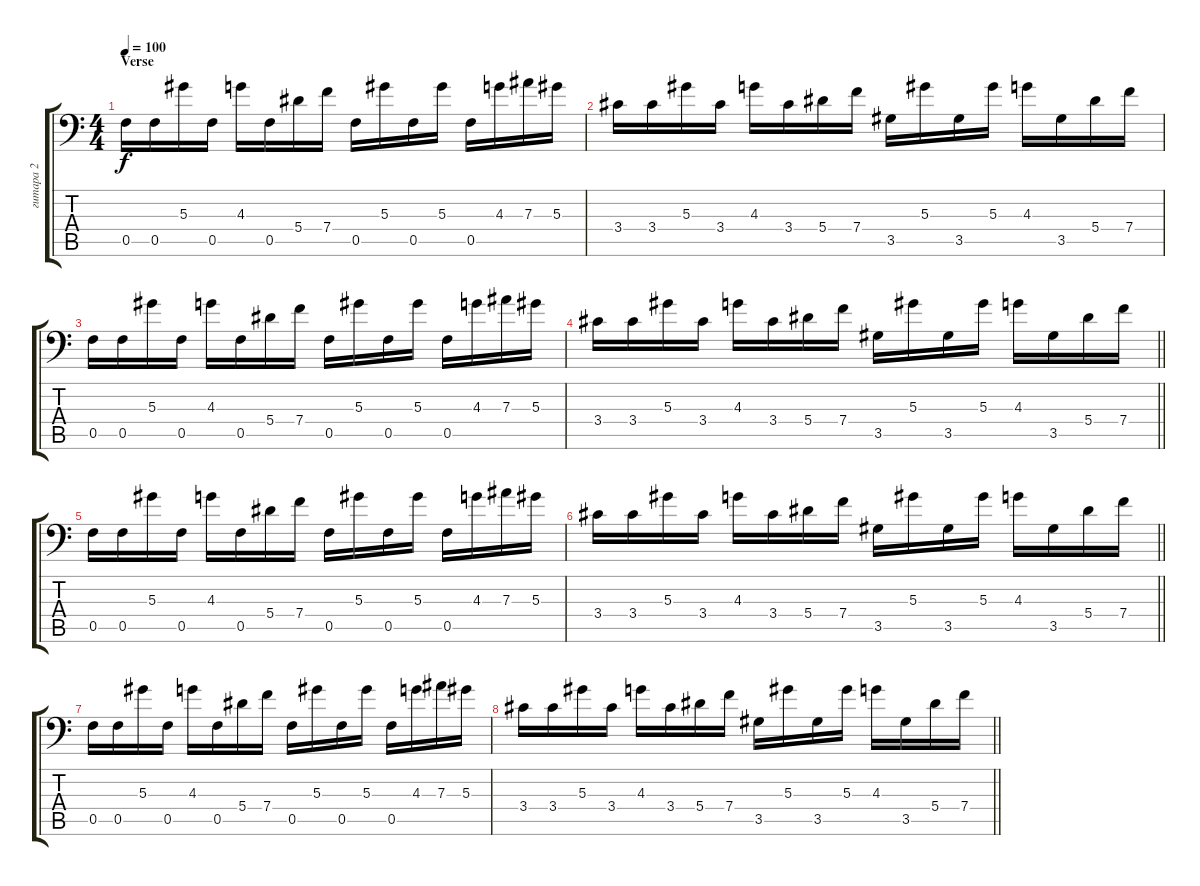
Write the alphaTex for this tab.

\track ("гитара 2" "гитара 2") {instrument distortionguitar}
\staff {score tabs}
\tuning (C4 G3 Eb3 Bb2 F2 Bb1) {hide}
\ts (4 4)
\section ("" "Verse")
\tempo 100
\clef f4
\ks c
0.5.16{dy f} 0.5.16 5.3.16 0.5.16 4.3.16 0.5.16 5.4.16 7.4.16 0.5.16 5.3.16 0.5.16 5.3.16 0.5.16 4.3.16 7.3.16 5.3.16 |
3.4.16 3.4.16 5.3.16 3.4.16 4.3.16 3.4.16 5.4.16 7.4.16 3.5.16 5.3.16 3.5.16 5.3.16 4.3.16 3.5.16 5.4.16 7.4.16 |
0.5.16 0.5.16 5.3.16 0.5.16 4.3.16 0.5.16 5.4.16 7.4.16 0.5.16 5.3.16 0.5.16 5.3.16 0.5.16 4.3.16 7.3.16 5.3.16 |
\barLineRight lightlight
3.4.16 3.4.16 5.3.16 3.4.16 4.3.16 3.4.16 5.4.16 7.4.16 3.5.16 5.3.16 3.5.16 5.3.16 4.3.16 3.5.16 5.4.16 7.4.16 |
0.5.16 0.5.16 5.3.16 0.5.16 4.3.16 0.5.16 5.4.16 7.4.16 0.5.16 5.3.16 0.5.16 5.3.16 0.5.16 4.3.16 7.3.16 5.3.16 |
\barLineRight lightlight
3.4.16 3.4.16 5.3.16 3.4.16 4.3.16 3.4.16 5.4.16 7.4.16 3.5.16 5.3.16 3.5.16 5.3.16 4.3.16 3.5.16 5.4.16 7.4.16 |
0.5.16 0.5.16 5.3.16 0.5.16 4.3.16 0.5.16 5.4.16 7.4.16 0.5.16 5.3.16 0.5.16 5.3.16 0.5.16 4.3.16 7.3.16 5.3.16 |
\barLineRight lightlight
3.4.16 3.4.16 5.3.16 3.4.16 4.3.16 3.4.16 5.4.16 7.4.16 3.5.16 5.3.16 3.5.16 5.3.16 4.3.16 3.5.16 5.4.16 7.4.16
